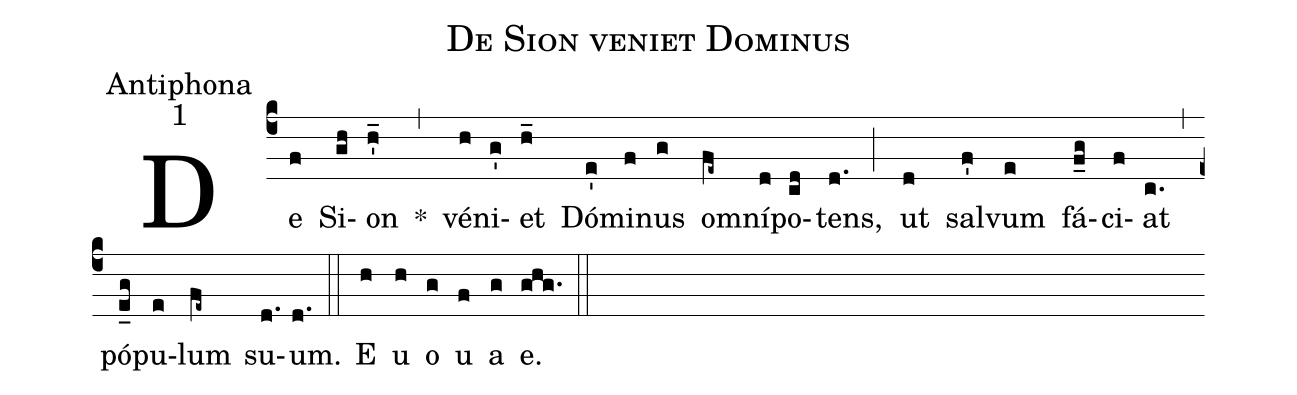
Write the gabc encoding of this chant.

name:De Sion veniet Dominus;
office-part:Antiphona;
mode:1;
%%
(c4) De(f) Si(gh)on(h'_) *(,) vé(h)ni(g')et(h_) Dó(e')mi(f)nus(g) o(fe~)mní(d)po(cd)tens,(d.) (;) ut(d) sal(f')vum(e) fá(f_g)ci(f)at(c.) (,) pó(e_g)pu(e)lum(fe~) su(d.)um.(d.) (::) <eu>E(h) u(h) o(g) u(f) a(g) e.</eu>(ghg.) (::)
